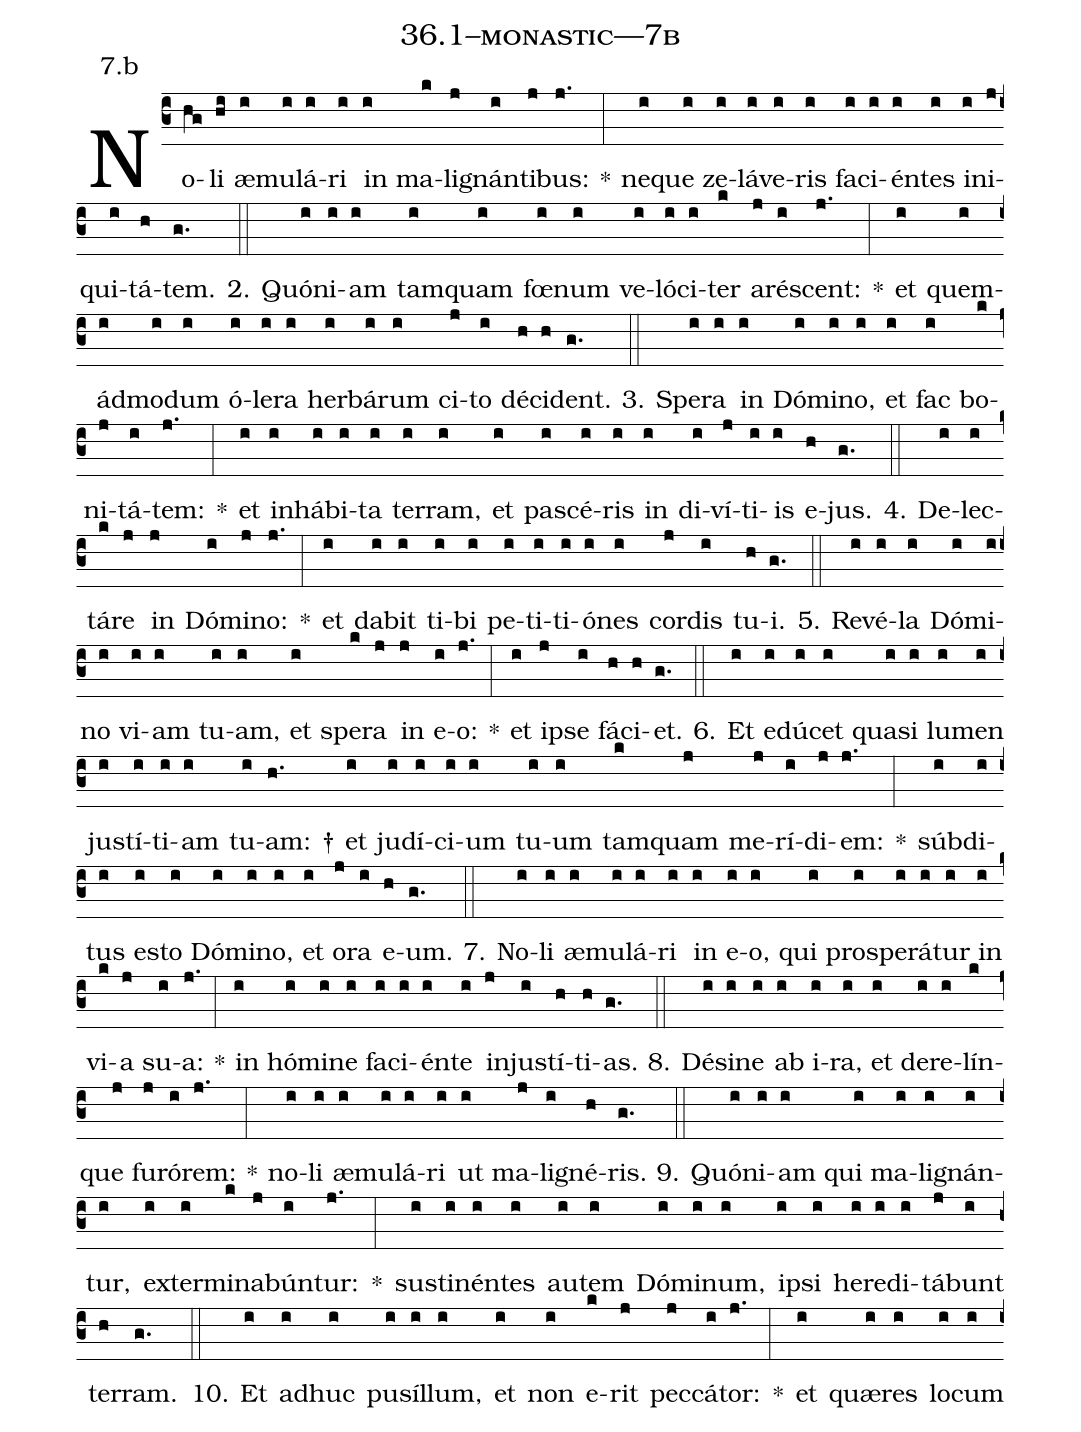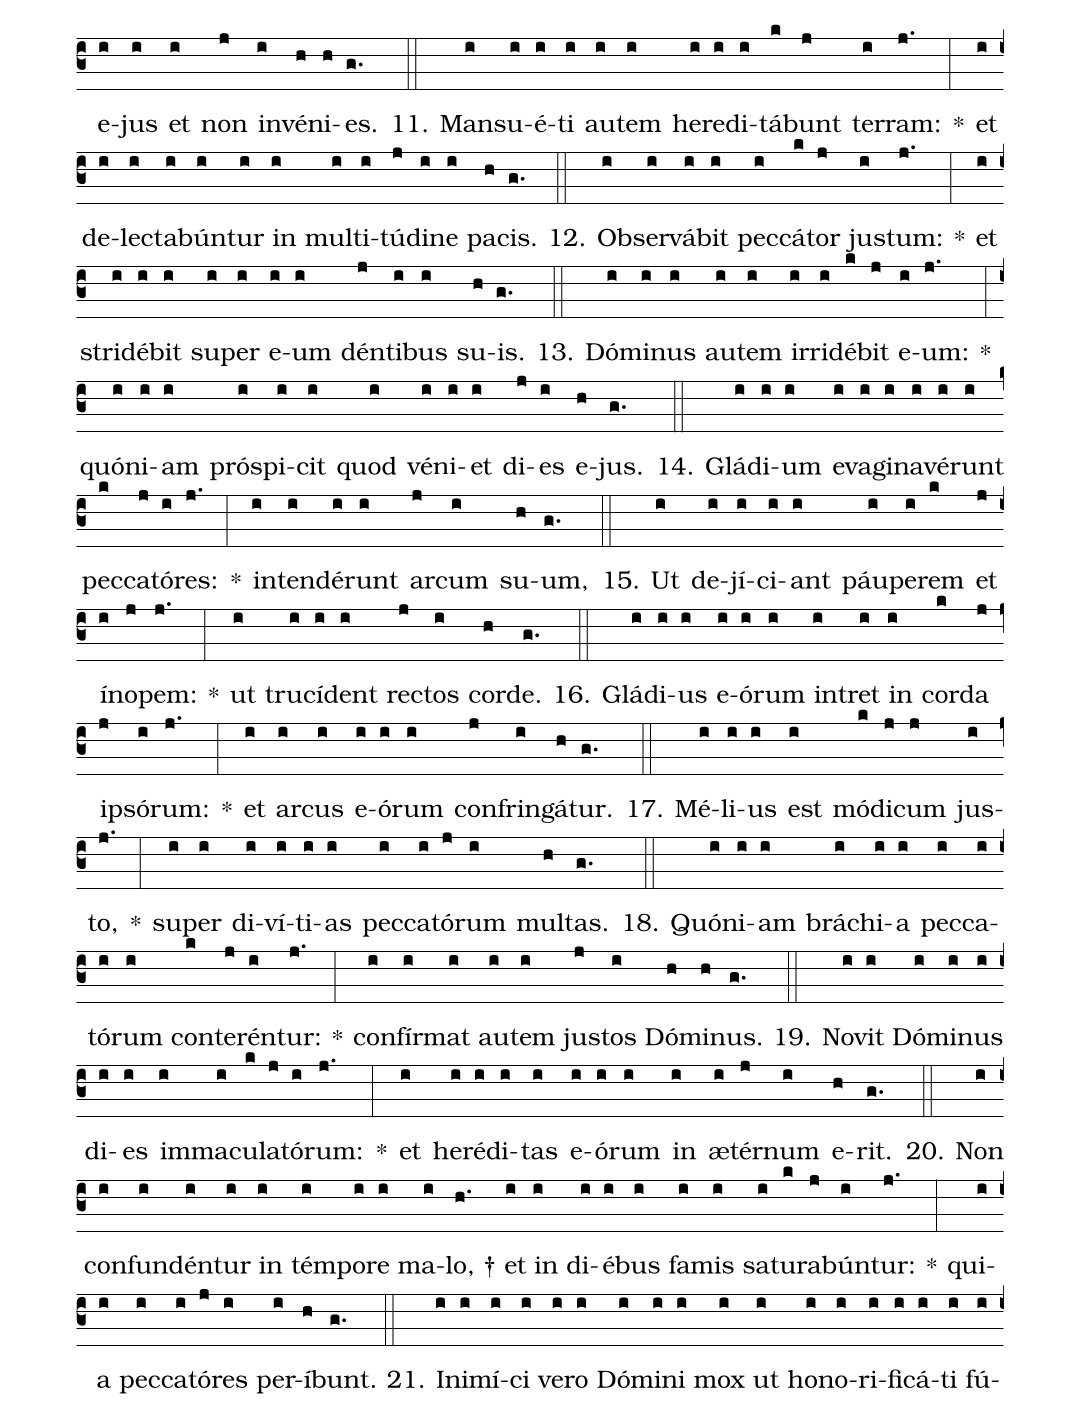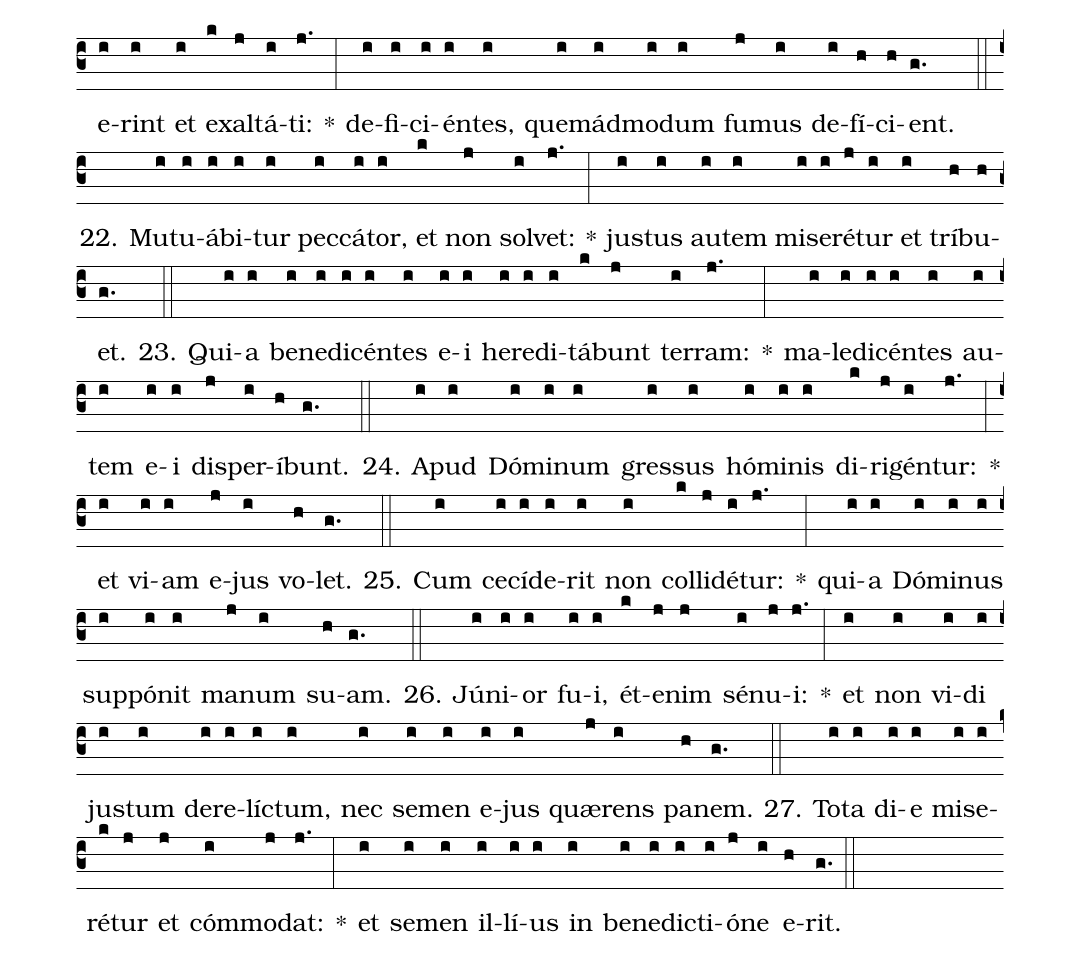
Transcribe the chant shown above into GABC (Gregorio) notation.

name: 36.1--monastic---7b;
annotation: 7.b;
%%
(c3)No(hg)li(hi) æ(i)mu(i)lá(i)ri(i) in(i) ma(k)li(j)gnán(i)ti(j)bus:(j.) *(:) ne(i)que(i) ze(i)lá(i)ve(i)ris(i) fa(i)ci(i)én(i)tes(i) in(i)i(j)qui(i)tá(h)tem.(g.) (::)
2. Quón(i)i(i)am(i) tam(i)quam(i) fœ(i)num(i) ve(i)ló(i)ci(i)ter(k) a(j)ré(i)scent:(j.) *(:) et(i) quem(i)ád(i)mo(i)dum(i) ó(i)le(i)ra(i) her(i)bá(i)rum(i) ci(j)to(i) dé(h)ci(h)dent.(g.) (::)
3. Spe(i)ra(i) in(i) Dó(i)mi(i)no,(i) et(i) fac(i) bo(k)ni(j)tá(i)tem:(j.) *(:) et(i) in(i)há(i)bi(i)ta(i) ter(i)ram,(i) et(i) pa(i)scé(i)ris(i) in(i) di(i)ví(j)ti(i)is(i) e(h)jus.(g.) (::)
4. De(i)lec(i)tá(k)re(j) in(j) Dó(i)mi(j)no:(j.) *(:) et(i) da(i)bit(i) ti(i)bi(i) pe(i)ti(i)ti(i)ó(i)nes(i) cor(j)dis(i) tu(h)i.(g.) (::)
5. Re(i)vé(i)la(i) Dó(i)mi(i)no(i) vi(i)am(i) tu(i)am,(i) et(i) spe(k)ra(j) in(j) e(i)o:(j.) *(:) et(i) ip(j)se(i) fá(h)ci(h)et.(g.) (::)
6. Et(i) e(i)dú(i)cet(i) qua(i)si(i) lu(i)men(i) jus(i)tí(i)ti(i)am(i) tu(i)am: †(h.) et(i) ju(i)dí(i)ci(i)um(i) tu(i)um(i) tam(k)quam(j) me(j)rí(i)di(j)em:(j.) *(:) súb(i)di(i)tus(i) es(i)to(i) Dó(i)mi(i)no,(i) et(i) o(j)ra(i) e(h)um.(g.) (::)
7. No(i)li(i) æ(i)mu(i)lá(i)ri(i) in(i) e(i)o,(i) qui(i) pro(i)spe(i)rá(i)tur(i) in(i) vi(k)a(j) su(i)a:(j.) *(:) in(i) hó(i)mi(i)ne(i) fa(i)ci(i)én(i)te(i) in(j)jus(i)tí(h)ti(h)as.(g.) (::)
8. Dé(i)si(i)ne(i) ab(i) i(i)ra,(i) et(i) de(i)re(i)lín(k)que(j) fu(j)ró(i)rem:(j.) *(:) no(i)li(i) æ(i)mu(i)lá(i)ri(i) ut(i) ma(j)li(i)gné(h)ris.(g.) (::)
9. Quón(i)i(i)am(i) qui(i) ma(i)li(i)gnán(i)tur,(i) ex(i)ter(i)mi(k)na(j)bún(i)tur:(j.) *(:) sus(i)ti(i)nén(i)tes(i) au(i)tem(i) Dó(i)mi(i)num,(i) ip(i)si(i) he(i)re(i)di(i)tá(j)bunt(i) ter(h)ram.(g.) (::)
10. Et(i) ad(i)huc(i) pu(i)síl(i)lum,(i) et(i) non(i) e(k)rit(j) pec(j)cá(i)tor:(j.) *(:) et(i) quæ(i)res(i) lo(i)cum(i) e(i)jus(i) et(i) non(j) in(i)vé(h)ni(h)es.(g.) (::)
11. Man(i)su(i)é(i)ti(i) au(i)tem(i) he(i)re(i)di(i)tá(k)bunt(j) ter(i)ram:(j.) *(:) et(i) de(i)lec(i)ta(i)bún(i)tur(i) in(i) mul(i)ti(i)tú(j)di(i)ne(i) pa(h)cis.(g.) (::)
12. Ob(i)ser(i)vá(i)bit(i) pec(i)cá(k)tor(j) jus(i)tum:(j.) *(:) et(i) stri(i)dé(i)bit(i) su(i)per(i) e(i)um(i) dén(j)ti(i)bus(i) su(h)is.(g.) (::)
13. Dó(i)mi(i)nus(i) au(i)tem(i) ir(i)ri(i)dé(k)bit(j) e(i)um:(j.) *(:) quón(i)i(i)am(i) pró(i)spi(i)cit(i) quod(i) vé(i)ni(i)et(i) di(j)es(i) e(h)jus.(g.) (::)
14. Glá(i)di(i)um(i) e(i)va(i)gi(i)na(i)vé(i)runt(i) pec(k)ca(j)tó(i)res:(j.) *(:) in(i)ten(i)dé(i)runt(i) ar(j)cum(i) su(h)um,(g.) (::)
15. Ut(i) de(i)jí(i)ci(i)ant(i) páu(i)pe(i)rem(k) et(j) ín(i)o(j)pem:(j.) *(:) ut(i) tru(i)cí(i)dent(i) rec(j)tos(i) cor(h)de.(g.) (::)
16. Glá(i)di(i)us(i) e(i)ó(i)rum(i) in(i)tret(i) in(i) cor(k)da(j) ip(j)só(i)rum:(j.) *(:) et(i) ar(i)cus(i) e(i)ó(i)rum(i) con(j)frin(i)gá(h)tur.(g.) (::)
17. Mé(i)li(i)us(i) est(i) mó(k)di(j)cum(j) jus(i)to,(j.) *(:) su(i)per(i) di(i)ví(i)ti(i)as(i) pec(i)ca(i)tó(j)rum(i) mul(h)tas.(g.) (::)
18. Quón(i)i(i)am(i) brá(i)chi(i)a(i) pec(i)ca(i)tó(i)rum(i) con(k)te(j)rén(i)tur:(j.) *(:) con(i)fír(i)mat(i) au(i)tem(i) jus(j)tos(i) Dó(h)mi(h)nus.(g.) (::)
19. No(i)vit(i) Dó(i)mi(i)nus(i) di(i)es(i) im(i)ma(i)cu(k)la(j)tó(i)rum:(j.) *(:) et(i) he(i)ré(i)di(i)tas(i) e(i)ó(i)rum(i) in(i) æ(i)tér(j)num(i) e(h)rit.(g.) (::)
20. Non(i) con(i)fun(i)dén(i)tur(i) in(i) tém(i)po(i)re(i) ma(i)lo, †(h.) et(i) in(i) di(i)é(i)bus(i) fa(i)mis(i) sa(i)tu(k)ra(j)bún(i)tur:(j.) *(:) qui(i)a(i) pec(i)ca(i)tó(j)res(i) per(i)í(h)bunt.(g.) (::)
21. In(i)i(i)mí(i)ci(i) ve(i)ro(i) Dó(i)mi(i)ni(i) mox(i) ut(i) ho(i)no(i)ri(i)fi(i)cá(i)ti(i) fú(i)e(i)rint(i) et(i) ex(k)al(j)tá(i)ti:(j.) *(:) de(i)fi(i)ci(i)én(i)tes,(i) quem(i)ád(i)mo(i)dum(i) fu(j)mus(i) de(i)fí(h)ci(h)ent.(g.) (::)
22. Mu(i)tu(i)á(i)bi(i)tur(i) pec(i)cá(i)tor,(i) et(k) non(j) sol(i)vet:(j.) *(:) jus(i)tus(i) au(i)tem(i) mi(i)se(i)ré(j)tur(i) et(i) trí(h)bu(h)et.(g.) (::)
23. Qui(i)a(i) be(i)ne(i)di(i)cén(i)tes(i) e(i)i(i) he(i)re(i)di(i)tá(k)bunt(j) ter(i)ram:(j.) *(:) ma(i)le(i)di(i)cén(i)tes(i) au(i)tem(i) e(i)i(i) dis(j)per(i)í(h)bunt.(g.) (::)
24. A(i)pud(i) Dó(i)mi(i)num(i) gres(i)sus(i) hó(i)mi(i)nis(i) di(k)ri(j)gén(i)tur:(j.) *(:) et(i) vi(i)am(i) e(j)jus(i) vo(h)let.(g.) (::)
25. Cum(i) ce(i)cí(i)de(i)rit(i) non(i) col(k)li(j)dé(i)tur:(j.) *(:) qui(i)a(i) Dó(i)mi(i)nus(i) sup(i)pó(i)nit(i) ma(j)num(i) su(h)am.(g.) (::)
26. Jú(i)ni(i)or(i) fu(i)i,(i) ét(k)e(j)nim(j) sé(i)nu(j)i:(j.) *(:) et(i) non(i) vi(i)di(i) jus(i)tum(i) de(i)re(i)líc(i)tum,(i) nec(i) se(i)men(i) e(i)jus(i) quæ(j)rens(i) pa(h)nem.(g.) (::)
27. To(i)ta(i) di(i)e(i) mi(i)se(i)ré(k)tur(j) et(j) cóm(i)mo(j)dat:(j.) *(:) et(i) se(i)men(i) il(i)lí(i)us(i) in(i) be(i)ne(i)dic(i)ti(i)ó(j)ne(i) e(h)rit.(g.) (::)
